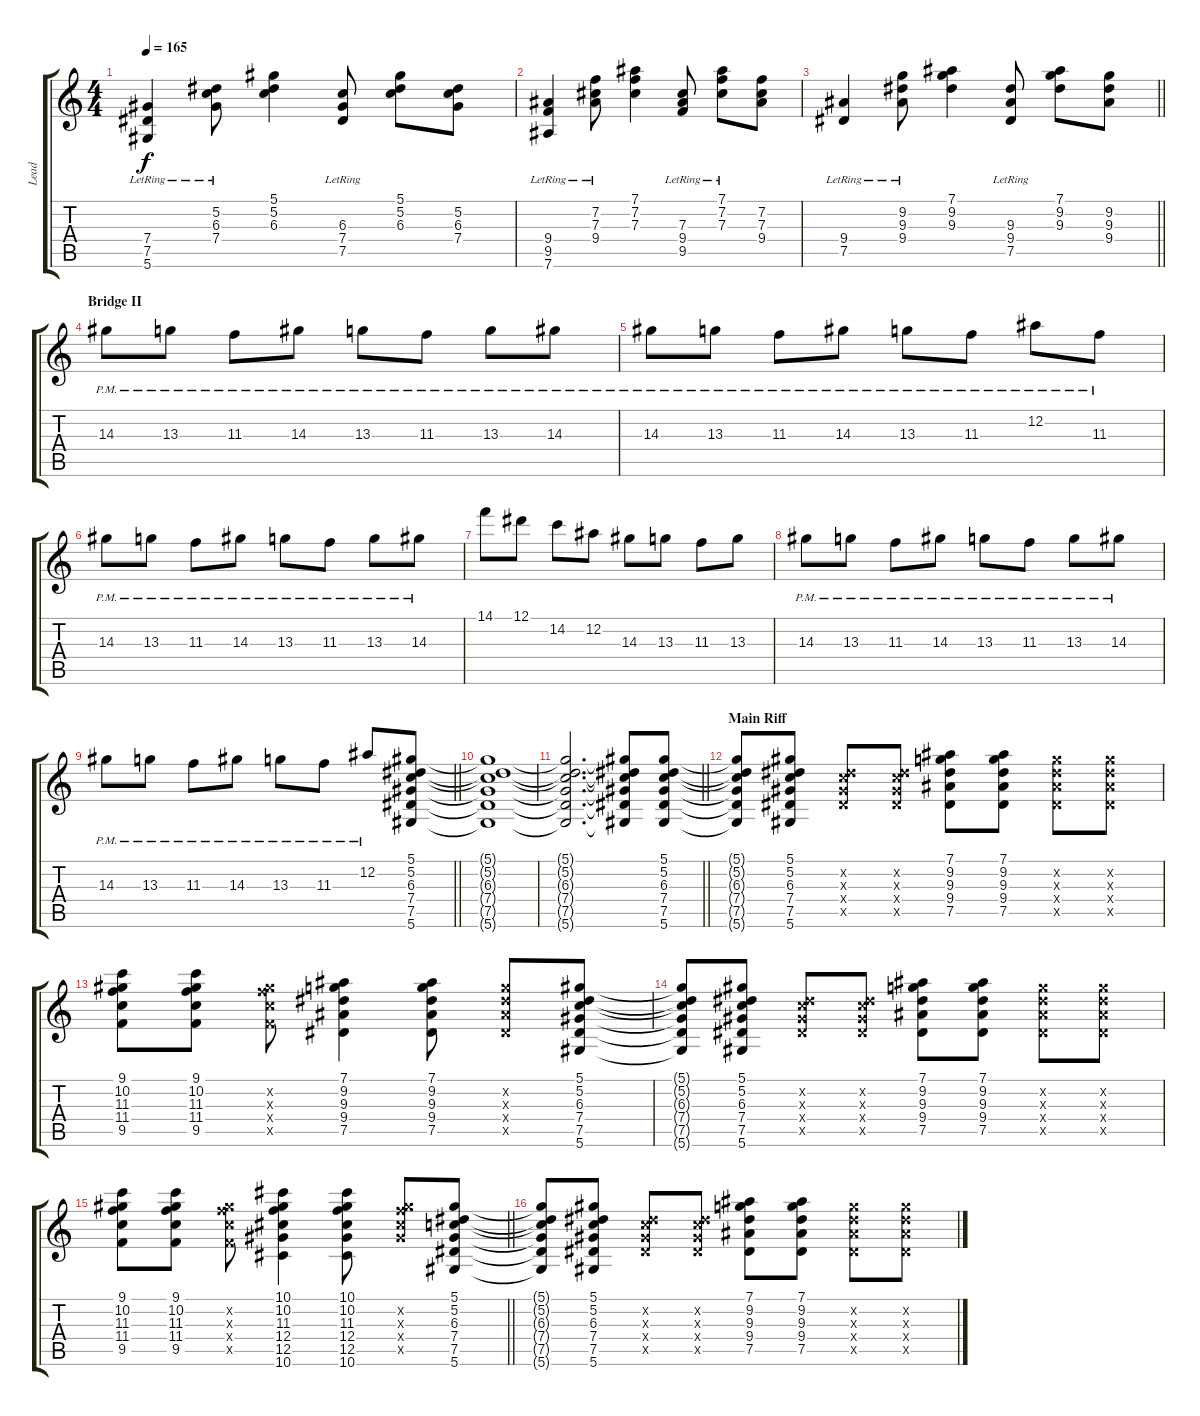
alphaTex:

\track ("Lead" "Lead") {instrument distortionguitar}
\staff {score tabs}
\tuning (Eb4 Bb3 Gb3 Db3 Ab2 Eb2) {hide}
\ts (4 4)
\tempo 165
\clef g2
\ks c
(7.4 7.5{lr} 5.6{lr}).4{dy f} (5.2 6.3 7.4{lr}).8 (5.1 5.2 6.3).4 (6.3 7.4 7.5{lr}).8 (5.1 5.2 6.3).8 (5.2 6.3 7.4).8 |
(9.4 9.5{lr} 7.6{lr}).4 (7.2 7.3 9.4{lr}).8 (7.1 7.2 7.3).4 (7.3 9.4 9.5{lr}).8 (7.1{lr} 7.2 7.3).8 (7.2 7.3 9.4).8 |
\barLineRight lightlight
(9.4 7.5{lr}).4 (9.2 9.3 9.4{lr}).8 (7.1 9.2 9.3).4 (9.3 9.4 7.5{lr}).8 (7.1 9.2 9.3).8 (9.2 9.3 9.4).8 |
\section ("" "Bridge II")
14.3{pm}.8 13.3{pm}.8 11.3{pm}.8 14.3{pm}.8 13.3{pm}.8 11.3{pm}.8 13.3{pm}.8 14.3{pm}.8 |
14.3{pm}.8 13.3{pm}.8 11.3{pm}.8 14.3{pm}.8 13.3{pm}.8 11.3{pm}.8 12.2{pm}.8 11.3{pm}.8 |
14.3{pm}.8 13.3{pm}.8 11.3{pm}.8 14.3{pm}.8 13.3{pm}.8 11.3{pm}.8 13.3{pm}.8 14.3{pm}.8 |
14.1.8 12.1.8 14.2.8 12.2.8 14.3.8 13.3.8 11.3.8 13.3.8 |
14.3{pm}.8 13.3{pm}.8 11.3{pm}.8 14.3{pm}.8 13.3{pm}.8 11.3{pm}.8 13.3{pm}.8 14.3{pm}.8 |
\barLineRight lightlight
14.3{pm}.8 13.3{pm}.8 11.3{pm}.8 14.3{pm}.8 13.3{pm}.8 11.3{pm}.8 12.2{pm}.8 (5.1 5.2 6.3 7.4 7.5 5.6).8 |
(5.1{t} 5.2{t} 6.3{t} 7.4{t} 7.5{t} 5.6{t}).1 |
\barLineRight lightlight
(5.1{t} 5.2{t} 6.3{t} 7.4{t} 7.5{t} 5.6{t}).2{d} (5.1{t} 5.2{t} 6.3{t} 7.4{t} 7.5{t} 5.6{t}).8 (5.1 5.2 6.3 7.4 7.5 5.6).8{instrument distortionguitar} |
\section ("" "Main Riff")
(5.1{t} 5.2{t} 6.3{t} 7.4{t} 7.5{t} 5.6{t}).8 (5.1 5.2 6.3 7.4 7.5 5.6).8 (5.2{x} 6.3{x} 7.4{x} 7.5{x}).8 (5.2{x} 6.3{x} 7.4{x} 7.5{x}).8 (7.1 9.2 9.3 9.4 7.5).8 (7.1 9.2 9.3 9.4 7.5).8 (9.2{x} 9.3{x} 9.4{x} 7.5{x}).8 (9.2{x} 9.3{x} 9.4{x} 7.5{x}).8 |
(9.1 10.2 11.3 11.4 9.5).8 (9.1 10.2 11.3 11.4 9.5).8 (10.2{x} 11.3{x} 11.4{x} 9.5{x}).8 (7.1 9.2 9.3 9.4 7.5).4 (7.1 9.2 9.3 9.4 7.5).8 (9.2{x} 9.3{x} 9.4{x} 7.5{x}).8 (5.1 5.2 6.3 7.4 7.5 5.6).8 |
(5.1{t} 5.2{t} 6.3{t} 7.4{t} 7.5{t} 5.6{t}).8 (5.1 5.2 6.3 7.4 7.5 5.6).8 (5.2{x} 6.3{x} 7.4{x} 7.5{x}).8 (5.2{x} 6.3{x} 7.4{x} 7.5{x}).8 (7.1 9.2 9.3 9.4 7.5).8 (7.1 9.2 9.3 9.4 7.5).8 (9.2{x} 9.3{x} 9.4{x} 7.5{x}).8 (9.2{x} 9.3{x} 9.4{x} 7.5{x}).8 |
\barLineRight lightlight
(9.1 10.2 11.3 11.4 9.5).8 (9.1 10.2 11.3 11.4 9.5).8 (10.2{x} 11.3{x} 11.4{x} 9.5{x}).8 (10.1 10.2 11.3 12.4 12.5 10.6).4 (10.1 10.2 11.3 12.4 12.5 10.6).8 (10.2{x} 11.3{x} 12.4{x} 12.5{x}).8 (5.1 5.2 6.3 7.4 7.5 5.6).8 |
(5.1{t} 5.2{t} 6.3{t} 7.4{t} 7.5{t} 5.6{t}).8 (5.1 5.2 6.3 7.4 7.5 5.6).8 (5.2{x} 6.3{x} 7.4{x} 7.5{x}).8 (5.2{x} 6.3{x} 7.4{x} 7.5{x}).8 (7.1 9.2 9.3 9.4 7.5).8 (7.1 9.2 9.3 9.4 7.5).8 (9.2{x} 9.3{x} 9.4{x} 7.5{x}).8 (9.2{x} 9.3{x} 9.4{x} 7.5{x}).8
